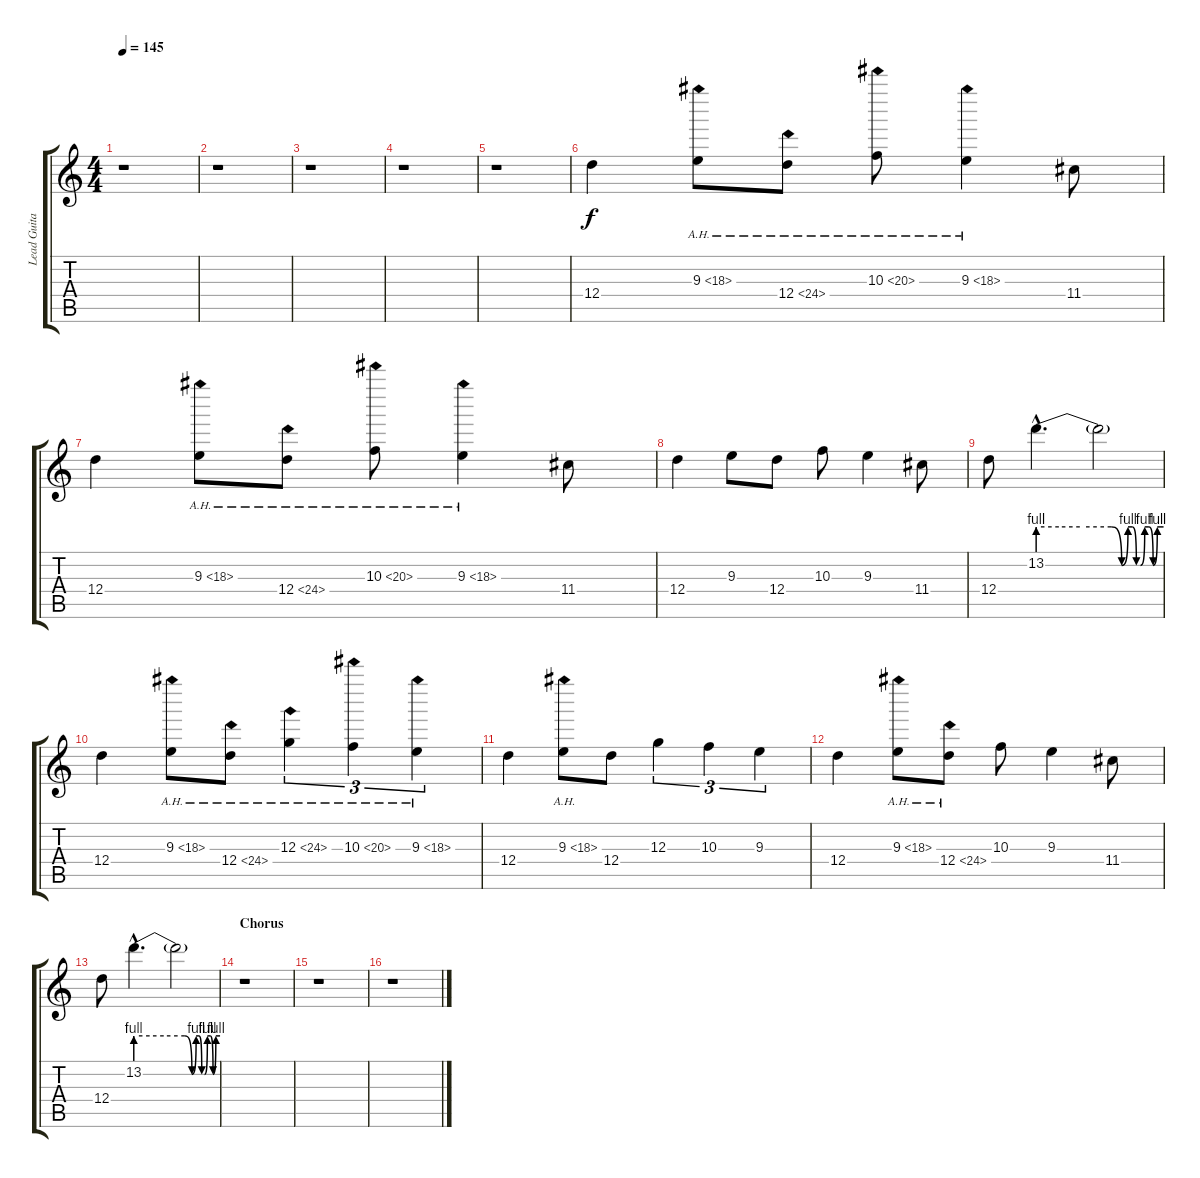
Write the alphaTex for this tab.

\track ("Lead Guitar" "Lead Guita") {instrument distortionguitar}
\staff {score tabs}
\tuning (E4 B3 G3 D3 A2 E2) {hide}
\ts (4 4)
\tempo 145
\clef g2
\ks c
r.1{dy f} |
r.1 |
r.1 |
r.1 |
r.1 |
12.4.4 9.3{ah 9}.8 12.4{ah 12}.8 10.3{ah 10}.8 9.3{ah 9}.4 11.4.8 |
12.4.4 9.3{ah 9}.8 12.4{ah 12}.8 10.3{ah 10}.8 9.3{ah 9}.4 11.4.8 |
12.4.4 9.3.8 12.4.8 10.3.8 9.3.4 11.4.8 |
12.4.8 13.2{be (custom 0 4 10 4 20 4 35 4 40 0 43 4 45 4 47 0 49 0 51 4 53 4 55 0 57 4 60 4) hac}.4{d} 13.2{t}.2 |
12.4.4 9.3{ah 9}.8 12.4{ah 12}.8 12.3{ah 12}.4{tu (3 2)} 10.3{ah 10}.4{tu (3 2)} 9.3{ah 9}.4{tu (3 2)} |
12.4.4 9.3{ah 9}.8 12.4.8 12.3.4{tu (3 2)} 10.3.4{tu (3 2)} 9.3.4{tu (3 2)} |
12.4.4 9.3{ah 9}.8 12.4{ah 12}.8 10.3.8 9.3.4 11.4.8 |
12.4.8 13.2{be (custom 0 4 10 4 20 4 35 4 40 0 43 4 45 4 47 0 49 0 51 4 53 4 55 0 57 4 60 4) hac}.4{d} 13.2{t}.2 |
\section ("" "Chorus")
r.1 |
r.1 |
r.1
